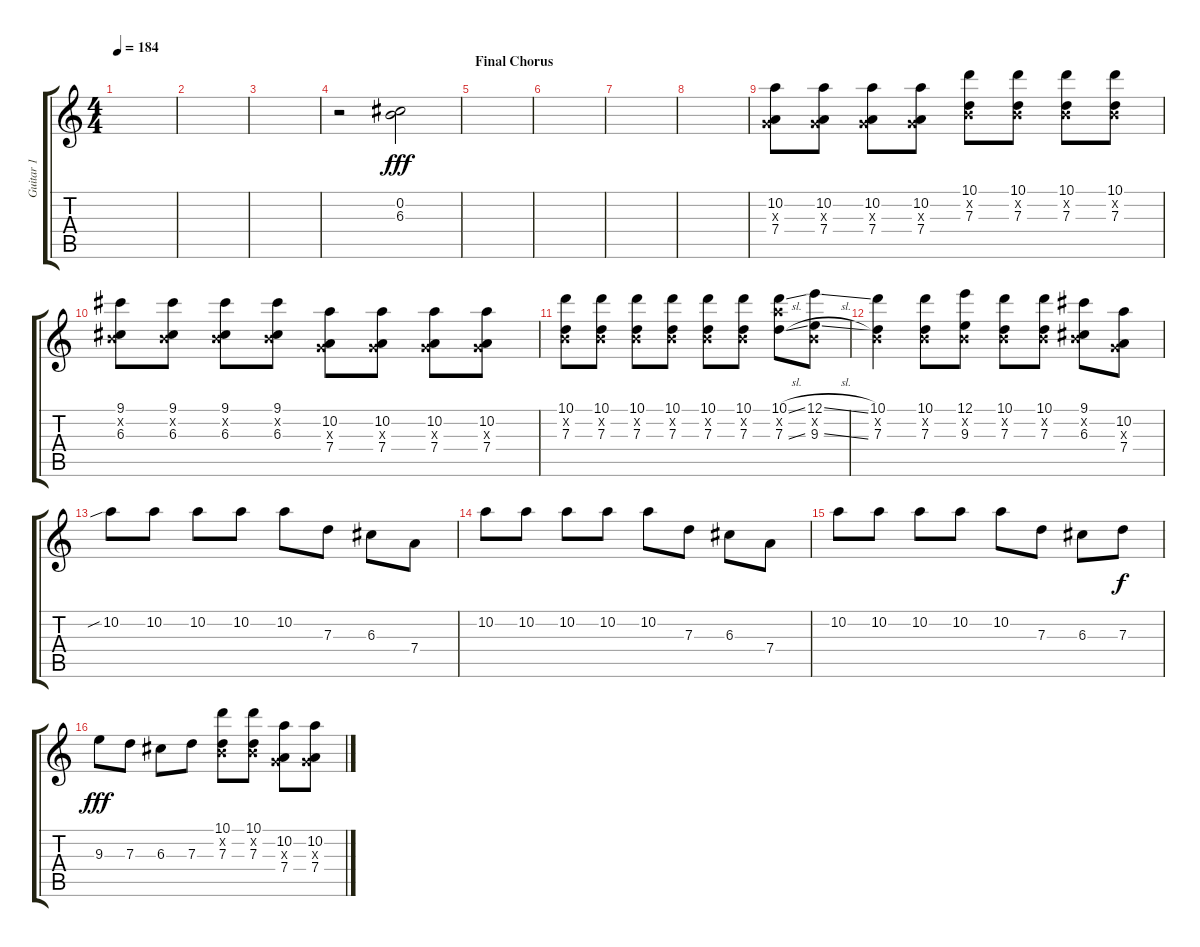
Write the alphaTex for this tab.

\track ("Guitar 1" "Guitar 1") {instrument overdrivenguitar}
\staff {score tabs}
\tuning (E4 B3 G3 D3 A2 D2) {hide}
\ts (4 4)
\tempo 184
\clef g2
\ks c
|
|
|
r.2 (0.2 6.3).2{dy fff} |
\section ("" "Final Chorus")
|
|
|
|
(10.2 0.3{x} 7.4).8 (10.2 0.3{x} 7.4).8 (10.2 0.3{x} 7.4).8 (10.2 0.3{x} 7.4).8 (10.1 0.2{x} 7.3).8 (10.1 0.2{x} 7.3).8 (10.1 0.2{x} 7.3).8 (10.1 0.2{x} 7.3).8 |
(9.1 0.2{x} 6.3).8 (9.1 0.2{x} 6.3).8 (9.1 0.2{x} 6.3).8 (9.1 0.2{x} 6.3).8 (10.2 0.3{x} 7.4).8 (10.2 0.3{x} 7.4).8 (10.2 0.3{x} 7.4).8 (10.2 0.3{x} 7.4).8 |
(10.1 0.2{x} 7.3).8 (10.1 0.2{x} 7.3).8 (10.1 0.2{x} 7.3).8 (10.1 0.2{x} 7.3).8 (10.1 0.2{x} 7.3).8 (10.1 0.2{x} 7.3).8 (10.1{sl} 10.2{x} 7.3{sl}).8 (12.1{sl} 0.2{x} 9.3{sl}).8 |
(10.1 0.2{x} 7.3).4 (10.1 0.2{x} 7.3).8 (12.1 0.2{x} 9.3).8 (10.1 0.2{x} 7.3).8 (10.1 0.2{x} 7.3).8 (9.1 0.2{x} 6.3).8 (10.2 0.3{x} 7.4).8 |
10.2{sib}.8 10.2.8 10.2.8 10.2.8 10.2.8 7.3.8 6.3.8 7.4.8 |
10.2.8 10.2.8 10.2.8 10.2.8 10.2.8 7.3.8 6.3.8 7.4.8 |
10.2.8 10.2.8 10.2.8 10.2.8 10.2.8 7.3.8 6.3.8 7.3.8{dy f} |
9.3.8{dy fff} 7.3.8 6.3.8 7.3.8 (10.1 0.2{x} 7.3).8 (10.1 0.2{x} 7.3).8 (10.2 0.3{x} 7.4).8 (10.2 0.3{x} 7.4).8
